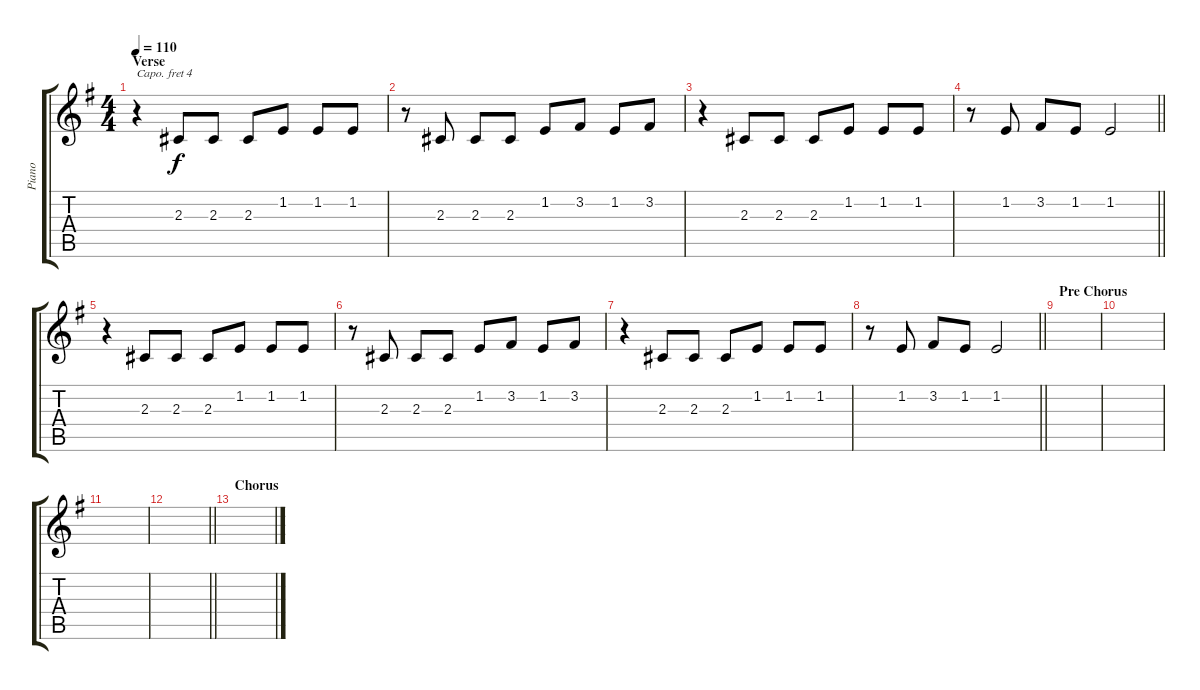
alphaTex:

\track ("Piano" "Piano") {instrument rockorgan}
\staff {score tabs}
\capo 4
\tuning (E4 B3 G3 D3 A2 E2) {hide}
\ts (4 4)
\section ("" "Verse")
\tempo 110
\clef g2
\ks g
r.4{dy f} 2.3.8 2.3.8 2.3.8 1.2.8 1.2.8 1.2.8 |
r.8 2.3.8 2.3.8 2.3.8 1.2.8 3.2.8 1.2.8 3.2.8 |
r.4 2.3.8 2.3.8 2.3.8 1.2.8 1.2.8 1.2.8 |
\barLineRight lightlight
r.8 1.2.8 3.2.8 1.2.8 1.2.2 |
r.4 2.3.8 2.3.8 2.3.8 1.2.8 1.2.8 1.2.8 |
r.8 2.3.8 2.3.8 2.3.8 1.2.8 3.2.8 1.2.8 3.2.8 |
r.4 2.3.8 2.3.8 2.3.8 1.2.8 1.2.8 1.2.8 |
\barLineRight lightlight
r.8 1.2.8 3.2.8 1.2.8 1.2.2 |
\section ("" "Pre Chorus")
|
|
|
\barLineRight lightlight
|
\section ("" "Chorus")
